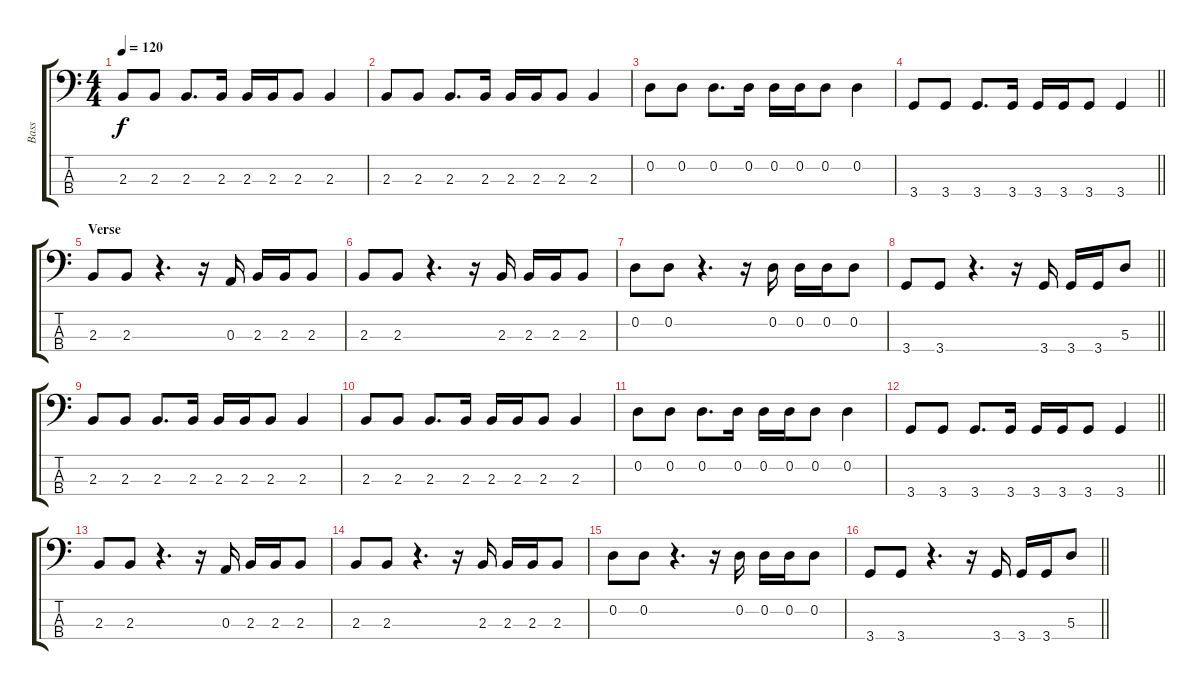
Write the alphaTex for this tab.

\track ("Bass" "Bass") {instrument electricbassfinger}
\staff {score tabs}
\tuning (G2 D2 A1 E1) {hide}
\ts (4 4)
\tempo 120
\clef f4
\ks c
2.3.8{dy f} 2.3.8 2.3.8{d} 2.3.16 2.3.16 2.3.16 2.3.8 2.3.4 |
2.3.8 2.3.8 2.3.8{d} 2.3.16 2.3.16 2.3.16 2.3.8 2.3.4 |
0.2.8 0.2.8 0.2.8{d} 0.2.16 0.2.16 0.2.16 0.2.8 0.2.4 |
\barLineRight lightlight
3.4.8 3.4.8 3.4.8{d} 3.4.16 3.4.16 3.4.16 3.4.8 3.4.4 |
\section ("" "Verse")
2.3.8 2.3.8 r.4{d} r.16 0.3.16 2.3.16 2.3.16 2.3.8 |
2.3.8 2.3.8 r.4{d} r.16 2.3.16 2.3.16 2.3.16 2.3.8 |
0.2.8 0.2.8 r.4{d} r.16 0.2.16 0.2.16 0.2.16 0.2.8 |
\barLineRight lightlight
3.4.8 3.4.8 r.4{d} r.16 3.4.16 3.4.16 3.4.16 5.3.8 |
2.3.8 2.3.8 2.3.8{d} 2.3.16 2.3.16 2.3.16 2.3.8 2.3.4 |
2.3.8 2.3.8 2.3.8{d} 2.3.16 2.3.16 2.3.16 2.3.8 2.3.4 |
0.2.8 0.2.8 0.2.8{d} 0.2.16 0.2.16 0.2.16 0.2.8 0.2.4 |
\barLineRight lightlight
3.4.8 3.4.8 3.4.8{d} 3.4.16 3.4.16 3.4.16 3.4.8 3.4.4 |
2.3.8 2.3.8 r.4{d} r.16 0.3.16 2.3.16 2.3.16 2.3.8 |
2.3.8 2.3.8 r.4{d} r.16 2.3.16 2.3.16 2.3.16 2.3.8 |
0.2.8 0.2.8 r.4{d} r.16 0.2.16 0.2.16 0.2.16 0.2.8 |
\barLineRight lightlight
3.4.8 3.4.8 r.4{d} r.16 3.4.16 3.4.16 3.4.16 5.3.8
